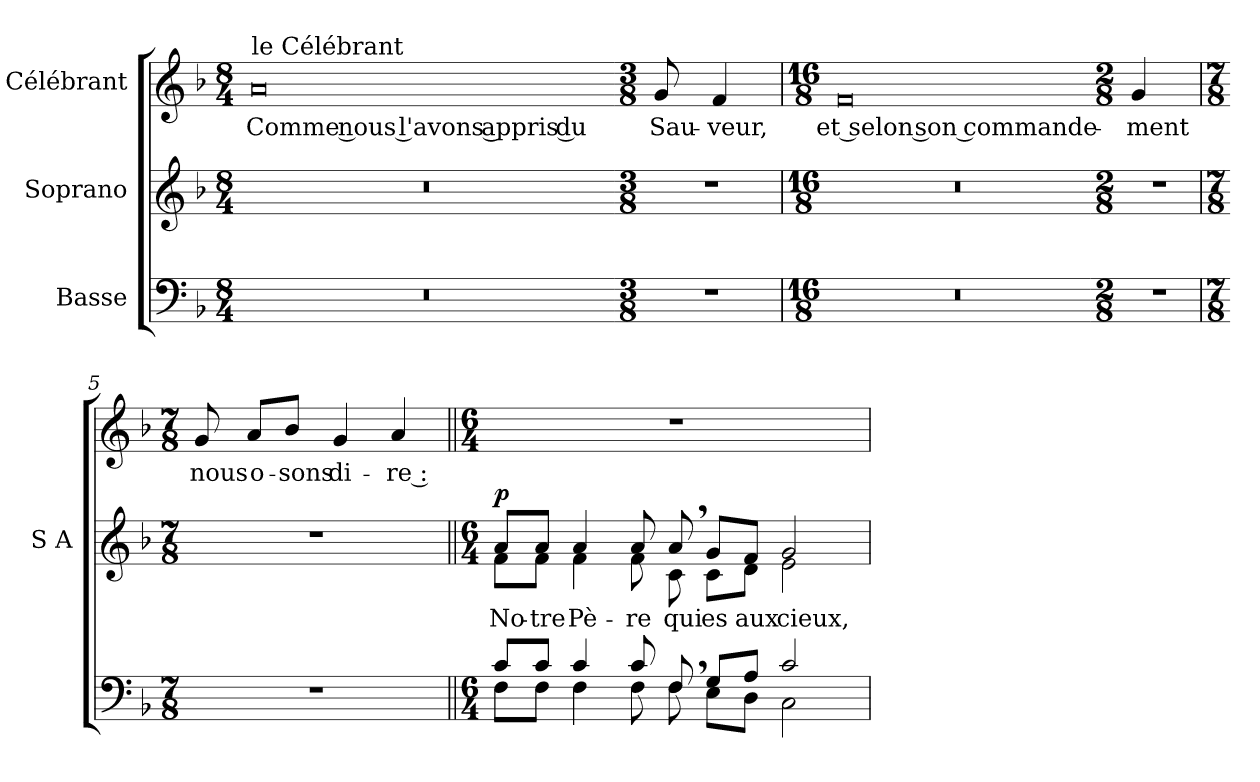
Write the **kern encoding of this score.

**kern	**kern	**text	**dynam	**kern	**text
*part3	*part2	*part2	*part2	*part1	*part1
*staff3	*staff2	*staff2	*staff2	*staff1	*staff1
*I"Basse	*I"Soprano	*	*	*I"Célébrant	*
*	*I'S  A	*	*	*	*
!!LO:PB:g=z
*clefF4	*clefG2	*	*	*clefG2	*
*k[b-]	*k[b-]	*	*	*k[b-]	*
*F:	*F:	*	*	*F:	*
*M8/4	*M8/4	*	*	*M8/4	*
=1	=1	=1	=1	=1	=1
!LO:N:vis=1	!LO:N:vis=1	!	!	!	!
!	!	!	!	!LO:TX:a:t=le Célébrant	!
!	!	!	!	!	!LO:LY:b:color=#000000
0r	0r	.	.	0ai	Comme nous l'avons appris du
=2-	=2-	=2-	=2-	=2-	=2-
*M3/8	*M3/8	*	*	*M3/8	*
!LO:N:vis=1	!LO:N:vis=1	!	!	!	!
!	!	!	!	!	!LO:LY:b:color=#000000
4.r	4.r	.	.	8gi/	Sau-
!	!	!	!	!	!LO:LY:b:color=#000000
.	.	.	.	4fi/	-veur,
=3`	=3`	=3`	=3`	=3`	=3`
*M16/8	*M16/8	*	*	*M16/8	*
!LO:N:vis=1	!LO:N:vis=1	!	!	!	!
!	!	!	!	!	!LO:LY:b:color=#000000
0r	0r	.	.	0fi	et selon son commande-
=4-	=4-	=4-	=4-	=4-	=4-
*M2/8	*M2/8	*	*	*M2/8	*
!LO:N:vis=1	!LO:N:vis=1	!	!	!	!
!	!	!	!	!	!LO:LY:b:color=#000000
4r	4r	.	.	4gi/	-ment
=5`	=5`	=5`	=5`	=5`	=5`
*M7/8	*M7/8	*	*	*M7/8	*
!LO:N:vis=1	!LO:N:vis=1	!	!	!	!
!	!	!	!	!	!LO:LY:b:color=#000000
2..r	2..r	.	.	8gi/	nous
!	!	!	!	!	!LO:LY:b:color=#000000
.	.	.	.	8ai/L	o-
!	!	!	!	!	!LO:LY:b:color=#000000
.	.	.	.	8b-i/J	-sons
!	!	!	!	!	!LO:LY:b:color=#000000
.	.	.	.	4gi/	di-
!	!	!	!	!	!LO:LY:b:color=#000000
.	.	.	.	4ai/	-re :
!!LO:LB:g=z
=6||	=6||	=6||	=6||	=6||	=6||
*M6/4	*M6/4	*	*	*M6/4	*
*^	*	*	*	*	*
!	!	!LO:TX:a:t=Tous	!	!	!	!
!	!	!	!LO:LY:b:color=#000000	!	!LO:N:vis=1	!
*	*	*^	*	*	*	*
8ci/L	8Fi\L	8ai/L	8fi\L	No-	p	1.r	.
!	!	!	!	!LO:LY:b:color=#000000	!	!	!
8ci/J	8Fi\J	8ai/J	8fi\J	-tre	.	.	.
!	!	!	!	!LO:LY:b:color=#000000	!	!	!
4ci/	4Fi\	4ai/	4fi\	Pè-	.	.	.
!	!	!	!	!LO:LY:b:color=#000000	!	!	!
8ci/	8Fi\	8ai/	8fi\	-re	.	.	.
!	!	!	!	!LO:LY:b:color=#000000	!	!	!
8F,i/	8Fi\	8a,i/	8ci\	qui	.	.	.
!	!	!	!	!LO:LY:b:color=#000000	!	!	!
8Gi/L	8Ei\L	8gi/L	8ci\L	es	.	.	.
!	!	!	!	!LO:LY:b:color=#000000	!	!	!
8Ai/J	8Di\J	8fi/J	8di\J	aux	.	.	.
!	!	!	!	!LO:LY:b:color=#000000	!	!	!
2ci/	2Ci\	2gi/	2ei\	cieux,	.	.	.
*v	*v	*	*	*	*	*	*
*	*v	*v	*	*	*	*
='	='	='	='	='	='
*-	*-	*-	*-	*-	*-
